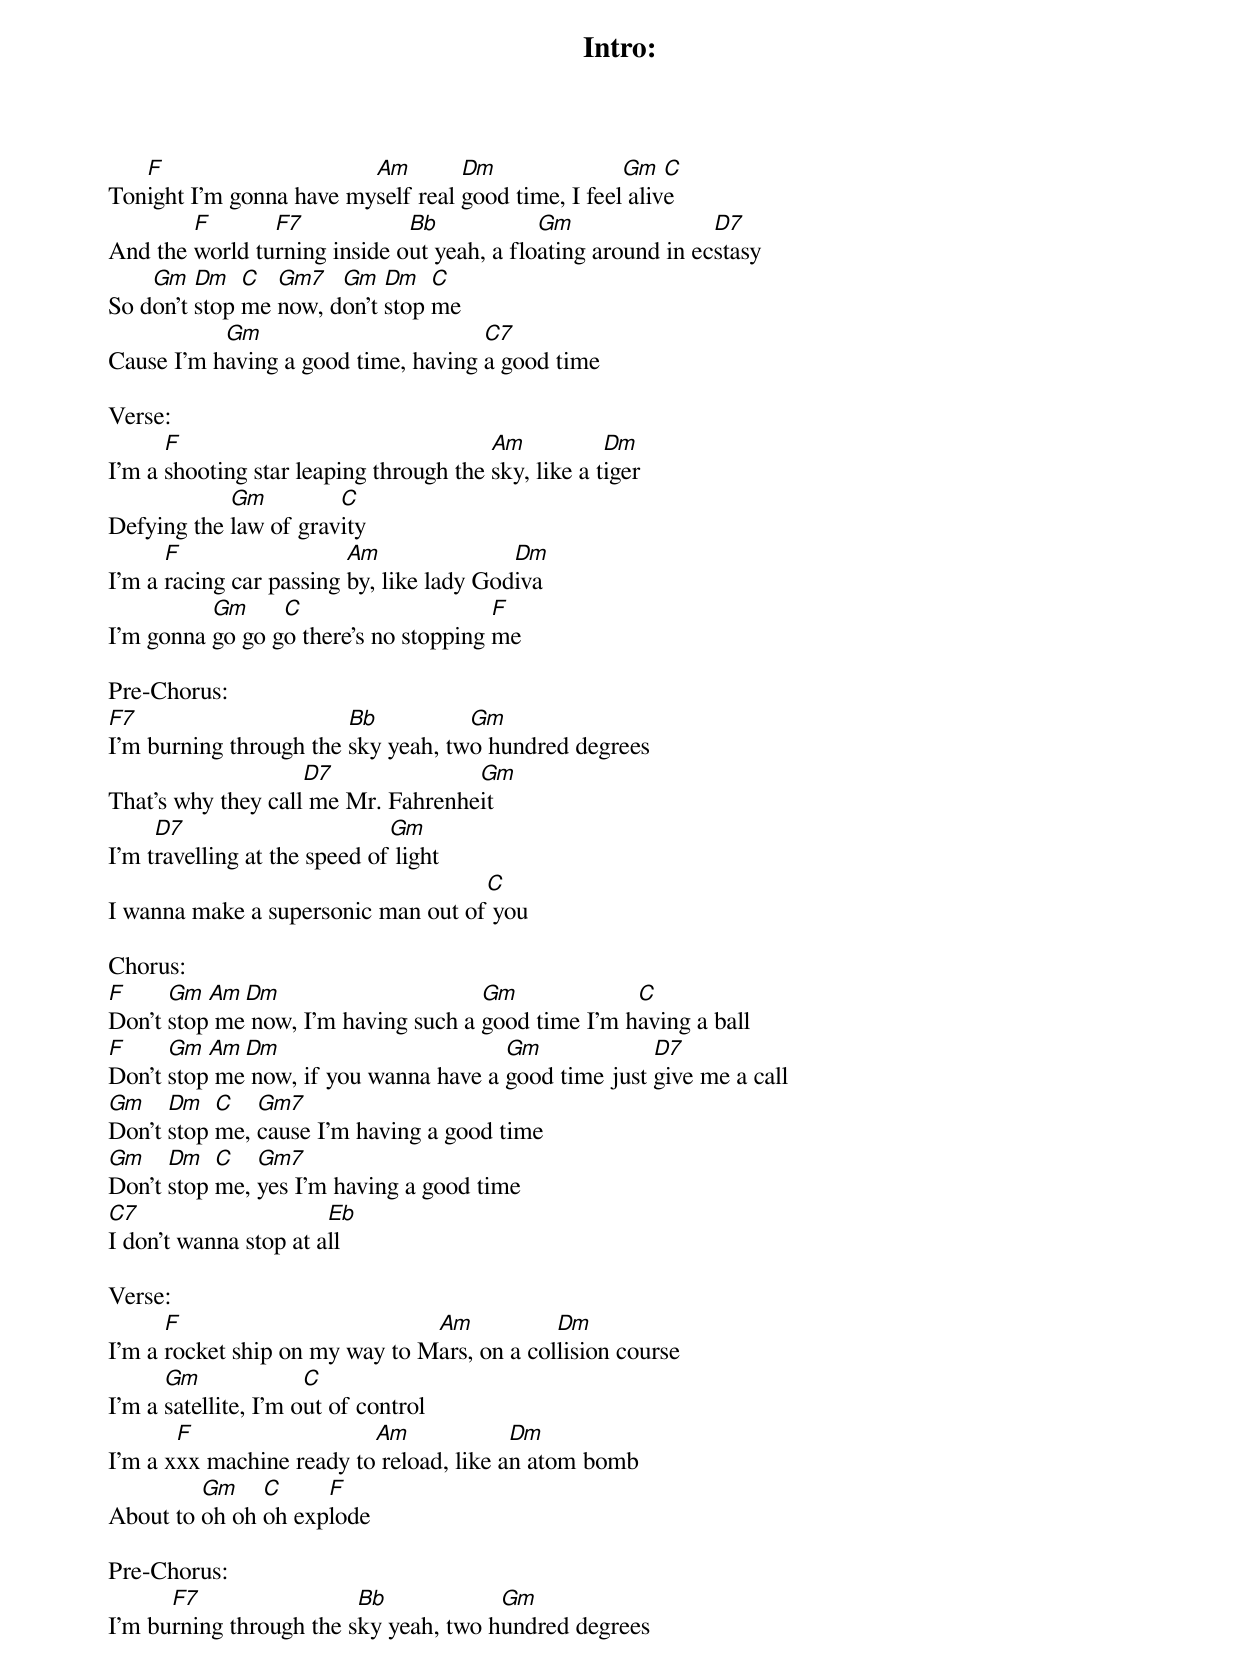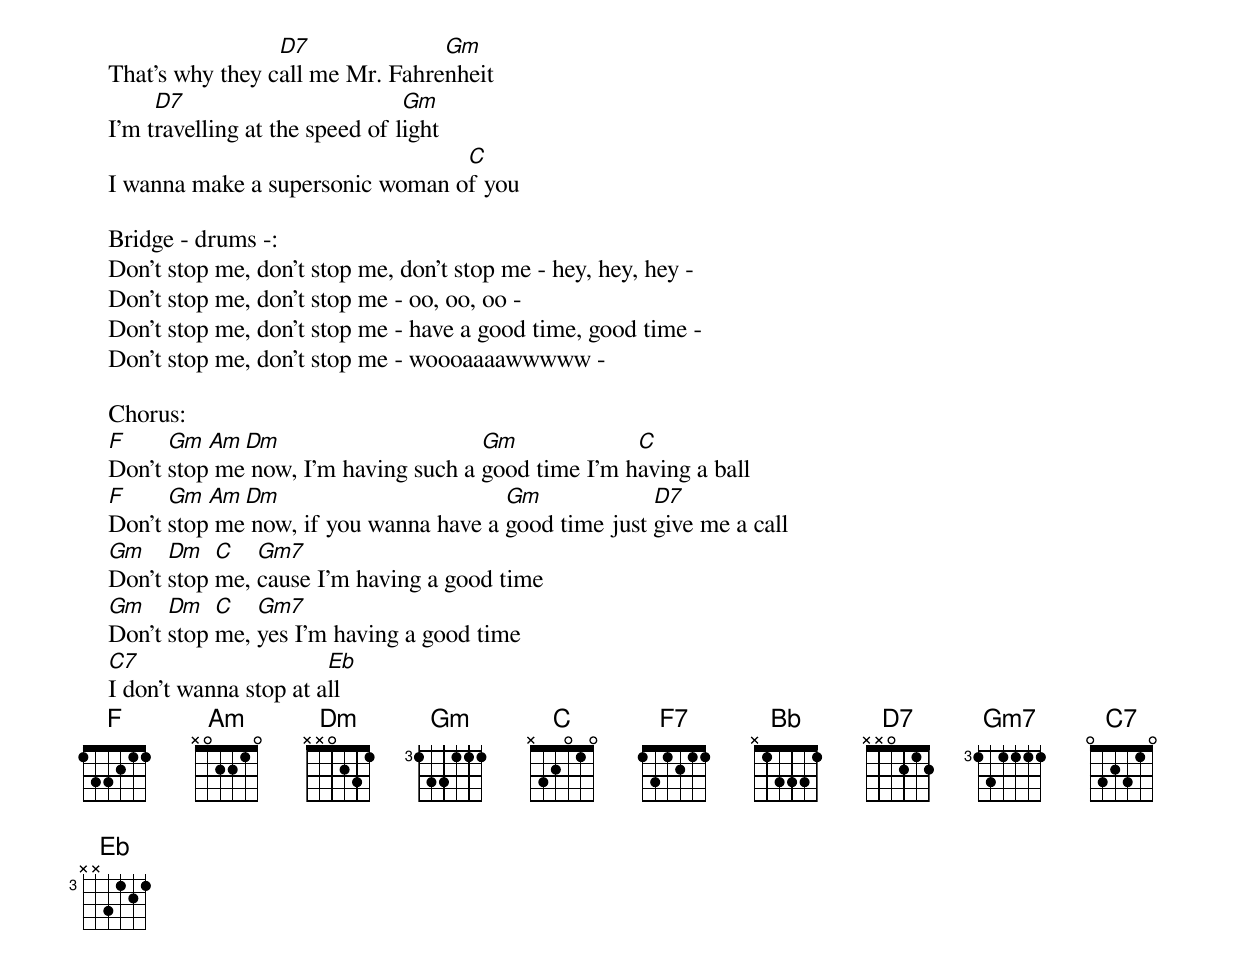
    Intro:
       F                     Am        Dm               Gm   C
    Tonight I’m gonna have myself real good time, I feel alive
            F       F7            Bb            Gm                D7
    And the world turning inside out yeah, a floating around in ecstasy
        Gm   Dm   C  Gm7   Gm   Dm   C
    So don’t stop me now, don’t stop me
               Gm			 C7
    Cause I’m having a good time, having a good time

    Verse:
          F                                 Am           Dm
    I’m a shooting star leaping through the sky, like a tiger
                Gm         C
    Defying the law of gravity
          F                  Am               Dm
    I’m a racing car passing by, like lady Godiva
              Gm     C                     F
    I’m gonna go go go there’s no stopping me

    Pre-Chorus:
    F7                      Bb          Gm
    I’m burning through the sky yeah, two hundred degrees
                        D7              Gm
    That’s why they call me Mr. Fahrenheit
         D7                       Gm
    I’m travelling at the speed of light
                      			C
    I wanna make a supersonic man out of you

    Chorus:
    F     Gm  Am Dm                      Gm             C
    Don’t stop me now, I’m having such a good time I’m having a ball
    F     Gm  Am Dm                        Gm             D7
    Don’t stop me now, if you wanna have a good time just give me a call
    Gm    Dm   C   Gm7
    Don’t stop me, cause I’m having a good time
    Gm    Dm   C   Gm7
    Don’t stop me, yes I’m having a good time
    C7                     Eb
    I don’t wanna stop at all

    Verse:
          F                         Am           Dm
    I’m a rocket ship on my way to Mars, on a collision course
          Gm              C
    I’m a satellite, I’m out of control
           F         	      Am             Dm
    I’m a xxx machine ready to reload, like an atom bomb
             Gm    C     F
    About to oh oh oh explode

    Pre-Chorus:
          F7                 Bb            Gm
    I’m burning through the sky yeah, two hundred degrees
                     D7              Gm
    That’s why they call me Mr. Fahrenheit
         D7                         Gm
    I’m travelling at the speed of light
                      		     C
    I wanna make a supersonic woman of you

    Bridge - drums -:
    Don’t stop me, don’t stop me, don’t stop me - hey, hey, hey -
    Don’t stop me, don’t stop me - oo, oo, oo -
    Don’t stop me, don’t stop me - have a good time, good time -
    Don’t stop me, don’t stop me - woooaaaawwwww -

    Chorus:
    F     Gm  Am Dm                      Gm             C
    Don’t stop me now, I’m having such a good time I’m having a ball
    F     Gm  Am Dm                        Gm             D7
    Don’t stop me now, if you wanna have a good time just give me a call
    Gm    Dm   C   Gm7
    Don’t stop me, cause I’m having a good time
    Gm    Dm   C   Gm7
    Don’t stop me, yes I’m having a good time
    C7                     Eb
    I don’t wanna stop at all
